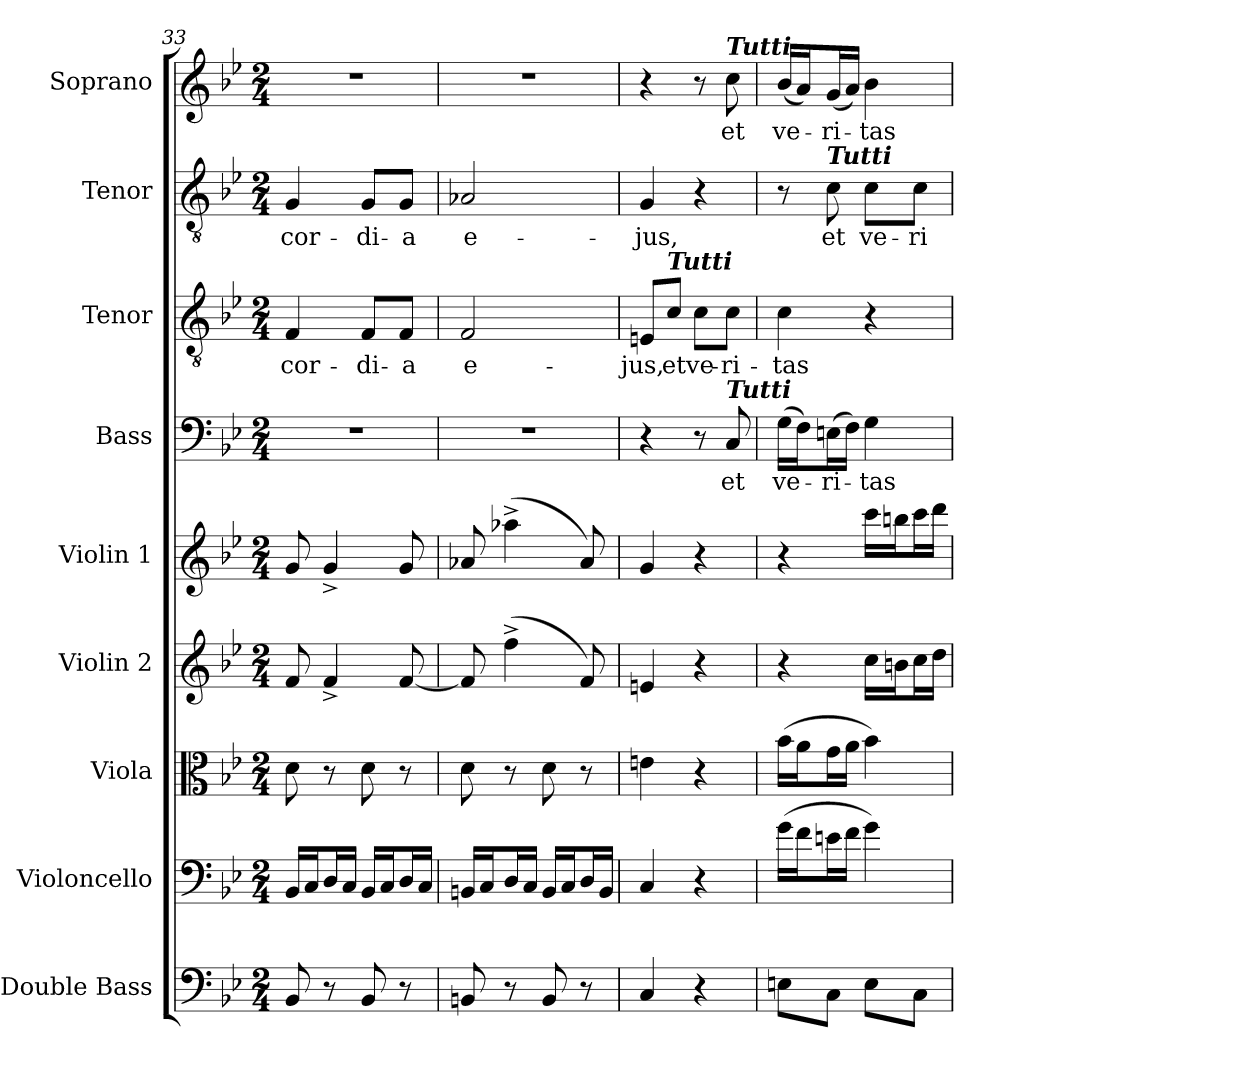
**kern	**kern	**kern	**kern	**kern	**kern	**text	**kern	**text	**kern	**text	**kern	**text
*part9	*part8	*part7	*part6	*part5	*part4	*part4	*part3	*part3	*part2	*part2	*part1	*part1
*staff9	*staff8	*staff7	*staff6	*staff5	*staff4	*staff4	*staff3	*staff3	*staff2	*staff2	*staff1	*staff1
*I"Double Bass	*I"Violoncello	*I"Viola	*I"Violin 2	*I"Violin 1	*I"Bass	*	*I"Tenor	*	*I"Tenor	*	*I"Soprano	*
*I'Db.	*I'Vc.	*I'Vla.	*I'Vln. 2	*I'Vln.	*I'B.	*	*I'T.	*	*I'T.	*	*I'S.	*
*clefF4	*clefF4	*clefC3	*clefG2	*clefG2	*clefF4	*	*clefGv2	*	*clefGv2	*	*clefG2	*
*ITrd7c12	*	*	*	*	*	*	*ITrd7c12	*	*ITrd7c12	*	*	*
*k[b-e-]	*k[b-e-]	*k[b-e-]	*k[b-e-]	*k[b-e-]	*k[b-e-]	*	*k[b-e-]	*	*k[b-e-]	*	*k[b-e-]	*
*B-:	*B-:	*B-:	*B-:	*B-:	*B-:	*	*B-:	*	*B-:	*	*B-:	*
*M2/4	*M2/4	*M2/4	*M2/4	*M2/4	*M2/4	*	*M2/4	*	*M2/4	*	*M2/4	*
=33	=33	=33	=33	=33	=33	=33	=33	=33	=33	=33	=33	=33
!	!	!	!	!	!LO:N:vis=1	!	!	!	!	!	!	!
!	!	!	!	!	!	!	!	!LO:LY:b:color=#000000	!	!	!	!
!	!	!	!	!	!	!	!	!	!	!LO:LY:b:color=#000000	!LO:N:vis=1	!
8BBB-i/	16BB-i/LL	8di\	8fi/	8gi/	2r	.	4FFi/	-cor-	4GGi/	-cor-	2r	.
.	16Ci/J	.	.	.	.	.	.	.	.	.	.	.
8r	16Di/L	8r	4f^i/	4g^i/	.	.	.	.	.	.	.	.
.	16Ci/JJ	.	.	.	.	.	.	.	.	.	.	.
!	!	!	!	!	!	!	!	!LO:LY:b:color=#000000	!	!	!	!
!	!	!	!	!	!	!	!	!	!	!LO:LY:b:color=#000000	!	!
8BBB-i/	16BB-i/LL	8di\	.	.	.	.	8FFi/L	-di-	8GGi/L	-di-	.	.
.	16Ci/J	.	.	.	.	.	.	.	.	.	.	.
!	!	!	!	!	!	!	!	!LO:LY:b:color=#000000	!	!	!	!
!	!	!	!	!	!	!	!	!	!	!LO:LY:b:color=#000000	!	!
8r	16Di/L	8r	[<8fi/	8gi/	.	.	8FFi/J	-a	8GGi/J	-a	.	.
.	16Ci/JJ	.	.	.	.	.	.	.	.	.	.	.
=34	=34	=34	=34	=34	=34	=34	=34	=34	=34	=34	=34	=34
!	!	!	!	!	!LO:N:vis=1	!	!	!	!	!	!	!
!	!	!	!	!	!	!	!	!LO:LY:b:color=#000000	!	!	!	!
!	!	!	!	!	!	!	!	!	!	!LO:LY:b:color=#000000	!LO:N:vis=1	!
8BBBni/	16BBni/LL	8di\	8fi/]	8a-Xi/	2r	.	2FFi/	e-	2AA-Xi/	e-	2r	.
.	16Ci/J	.	.	.	.	.	.	.	.	.	.	.
8r	16Di/L	8r	(4ff^i\	(4aa-X^i\	.	.	.	.	.	.	.	.
.	16Ci/JJ	.	.	.	.	.	.	.	.	.	.	.
8BBBi/	16BBi/LL	8di\	.	.	.	.	.	.	.	.	.	.
.	16Ci/J	.	.	.	.	.	.	.	.	.	.	.
8r	16Di/L	8r	8fi/)	8a-i/)	.	.	.	.	.	.	.	.
.	16BBi/JJ	.	.	.	.	.	.	.	.	.	.	.
!!LO:PB:g=z
=35	=35	=35	=35	=35	=35	=35	=35	=35	=35	=35	=35	=35
!	!	!	!	!	!	!	!	!LO:LY:b:color=#000000	!	!	!	!
!	!	!	!	!	!	!	!	!	!	!LO:LY:b:color=#000000	!	!
4CCi/	4Ci/	4eni\	4eni/	4gi/	4r	.	8EEni/L	-jus,	4GGi/	-jus,	4r	.
!	!	!	!	!	!	!	!LO:TX:a:Bi:t=Tutti	!	!	!	!	!
!	!	!	!	!	!	!	!	!LO:LY:b:color=#000000	!	!	!	!
.	.	.	.	.	.	.	8Ci/J	et	.	.	.	.
!	!	!	!	!	!	!	!	!LO:LY:b:color=#000000	!	!	!	!
4r	4r	4r	4r	4r	8r	.	8Ci\L	ve-	4r	.	8r	.
!	!	!	!	!	!	!LO:LY:b:color=#000000	!	!	!	!	!	!
!	!	!	!	!	!	!	!	!LO:LY:b:color=#000000	!	!	!	!
!	!	!	!	!	!	!	!	!	!	!	!LO:TX:a:Bi:t=Tutti	!
!	!	!	!	!	!LO:TX:a:Bi:t=Tutti	!	!	!	!	!	!	!
!	!	!	!	!	!	!	!	!	!	!	!	!LO:LY:b:color=#000000
.	.	.	.	.	8Ci/	et	8Ci\J	-ri-	.	.	8cci\	et
=36	=36	=36	=36	=36	=36	=36	=36	=36	=36	=36	=36	=36
!	!	!	!	!	!	!LO:LY:b:color=#000000	!	!	!	!	!	!
!	!	!	!	!	!	!	!	!LO:LY:b:color=#000000	!	!	!	!
!	!	!	!	!	!	!	!	!	!	!	!	!LO:LY:b:color=#000000
8EEni\L	(16gi\LL	(16b-i\LL	4r	4r	(16Gi\LL	ve-	4Ci\	-tas	8r	.	(16b-i/LL	ve-
.	16fi\J	16ai\J	.	.	16Fi\J)	.	.	.	.	.	16ai/J)	.
!	!	!	!	!	!	!LO:LY:b:color=#000000	!	!	!	!	!	!
!	!	!	!	!	!	!	!	!	!	!LO:LY:b:color=#000000	!	!
!	!	!	!	!	!	!	!	!	!LO:TX:a:Bi:t=Tutti	!	!	!
!	!	!	!	!	!	!	!	!	!	!	!	!LO:LY:b:color=#000000
8CCi\J	16eni\L	16gi\L	.	.	(16Eni\L	-ri-	.	.	8Ci\	et	(16gi/L	-ri-
.	16fi\JJ	16ai\JJ	.	.	16Fi\JJ)	.	.	.	.	.	16ai/JJ)	.
!	!	!	!	!	!	!LO:LY:b:color=#000000	!	!	!	!	!	!
!	!	!	!	!	!	!	!	!	!	!LO:LY:b:color=#000000	!	!
!	!	!	!	!	!	!	!	!	!	!	!	!LO:LY:b:color=#000000
8EEi\L	4gi\)	4b-i\)	16cci\LL	16ccci\LL	4Gi\	-tas	4r	.	8Ci\L	ve-	4b-i\	-tas
.	.	.	16bni\J	16bbni\J	.	.	.	.	.	.	.	.
!	!	!	!	!	!	!	!	!	!	!LO:LY:b:color=#000000	!	!
8CCi\J	.	.	16cci\L	16ccci\L	.	.	.	.	8Ci\J	-ri-	.	.
.	.	.	16ddi\JJ	16dddi\JJ	.	.	.	.	.	.	.	.
=	=	=	=	=	=	=	=	=	=	=	=	=
*-	*-	*-	*-	*-	*-	*-	*-	*-	*-	*-	*-	*-
